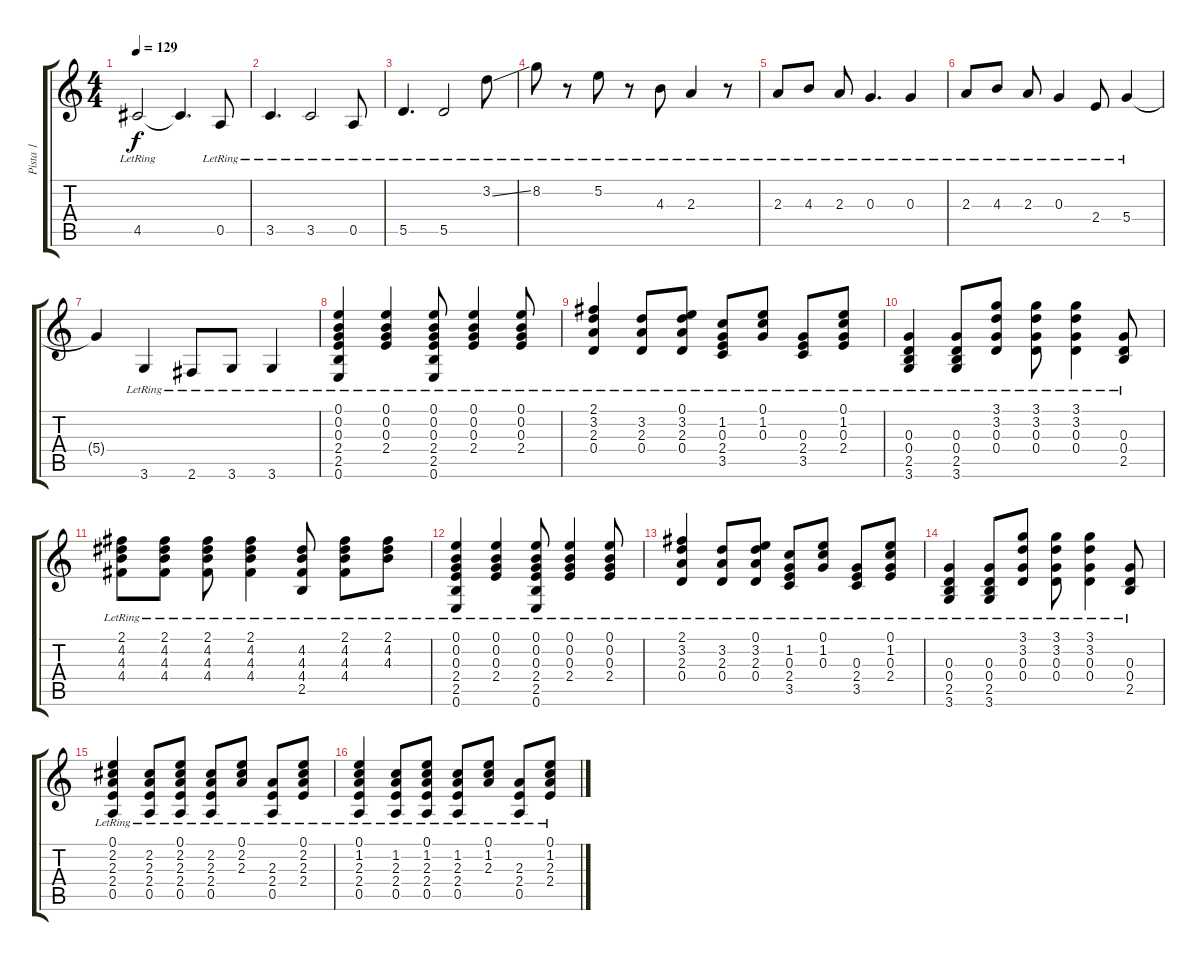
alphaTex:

\track ("Pista 1" "Pista 1") {instrument acousticguitarsteel}
\staff {score tabs}
\tuning (E4 B3 G3 D3 A2 E2) {hide}
\ts (4 4)
\tempo 129
\clef g2
\ks c
4.5{lr}.2{dy f} 4.5{t}.4{d} 0.5{lr}.8 |
3.5{lr}.4{d} 3.5{lr}.2 0.5{lr}.8 |
5.5{lr}.4{d} 5.5{lr}.2 3.2{ss lr}.8 |
8.2{lr}.8 r.8 5.2{lr}.8 r.8 4.3{lr}.8 2.3{lr}.4 r.8 |
2.3{lr}.8 4.3{lr}.8 2.3{lr}.8 0.3{lr}.4{d} 0.3{lr}.4 |
2.3{lr}.8 4.3{lr}.8 2.3{lr}.8 0.3{lr}.4 2.4{lr}.8 5.4{lr}.4 |
5.4{t}.4{volume 10} 3.6{lr}.4 2.6{lr}.8 3.6{lr}.8 3.6{lr}.4 |
(0.1{lr} 0.2{lr} 0.3{lr} 2.4{lr} 2.5{lr} 0.6{lr}).4 (0.1{lr} 0.2{lr} 0.3{lr} 2.4{lr}).4 (0.1{lr} 0.2{lr} 0.3{lr} 2.4{lr} 2.5{lr} 0.6{lr}).8 (0.1{lr} 0.2{lr} 0.3{lr} 2.4{lr}).4 (0.1{lr} 0.2{lr} 0.3{lr} 2.4{lr}).8 |
(2.1{lr} 3.2{lr} 2.3{lr} 0.4{lr}).4 (3.2{lr} 2.3{lr} 0.4{lr}).8 (0.1{lr} 3.2{lr} 2.3{lr} 0.4{lr}).8 (1.2{lr} 0.3{lr} 2.4{lr} 3.5{lr}).8 (0.1{lr} 1.2{lr} 0.3{lr}).8 (0.3{lr} 2.4{lr} 3.5{lr}).8 (0.1{lr} 1.2{lr} 0.3{lr} 2.4{lr}).8 |
(0.3{lr} 0.4{lr} 2.5{lr} 3.6{lr}).4 (0.3{lr} 0.4{lr} 2.5{lr} 3.6{lr}).8 (3.1{lr} 3.2{lr} 0.3{lr} 0.4{lr}).8 (3.1{lr} 3.2{lr} 0.3{lr} 0.4{lr}).8 (3.1{lr} 3.2{lr} 0.3{lr} 0.4{lr}).4 (0.3{lr} 0.4{lr} 2.5{lr}).8 |
(2.1{lr} 4.2{lr} 4.3{lr} 4.4{lr}).8 (2.1{lr} 4.2{lr} 4.3{lr} 4.4{lr}).8 (2.1{lr} 4.2{lr} 4.3{lr} 4.4{lr}).8 (2.1{lr} 4.2{lr} 4.3{lr} 4.4{lr}).4 (4.2{lr} 4.3{lr} 4.4{lr} 2.5{lr}).8 (2.1{lr} 4.2{lr} 4.3{lr} 4.4{lr}).8 (2.1{lr} 4.2{lr} 4.3{lr}).8 |
(0.1{lr} 0.2{lr} 0.3{lr} 2.4{lr} 2.5{lr} 0.6{lr}).4 (0.1{lr} 0.2{lr} 0.3{lr} 2.4{lr}).4 (0.1{lr} 0.2{lr} 0.3{lr} 2.4{lr} 2.5{lr} 0.6{lr}).8 (0.1{lr} 0.2{lr} 0.3{lr} 2.4{lr}).4 (0.1{lr} 0.2{lr} 0.3{lr} 2.4{lr}).8 |
(2.1{lr} 3.2{lr} 2.3{lr} 0.4{lr}).4 (3.2{lr} 2.3{lr} 0.4{lr}).8 (0.1{lr} 3.2{lr} 2.3{lr} 0.4{lr}).8 (1.2{lr} 0.3{lr} 2.4{lr} 3.5{lr}).8 (0.1{lr} 1.2{lr} 0.3{lr}).8 (0.3{lr} 2.4{lr} 3.5{lr}).8 (0.1{lr} 1.2{lr} 0.3{lr} 2.4{lr}).8 |
(0.3{lr} 0.4{lr} 2.5{lr} 3.6{lr}).4 (0.3{lr} 0.4{lr} 2.5{lr} 3.6{lr}).8 (3.1{lr} 3.2{lr} 0.3{lr} 0.4{lr}).8 (3.1{lr} 3.2{lr} 0.3{lr} 0.4{lr}).8 (3.1{lr} 3.2{lr} 0.3{lr} 0.4{lr}).4 (0.3{lr} 0.4{lr} 2.5{lr}).8 |
(0.1{lr} 2.2{lr} 2.3{lr} 2.4{lr} 0.5{lr}).4 (2.2{lr} 2.3{lr} 2.4{lr} 0.5{lr}).8 (0.1{lr} 2.2{lr} 2.3{lr} 2.4{lr} 0.5{lr}).8 (2.2{lr} 2.3{lr} 2.4{lr} 0.5{lr}).8 (0.1{lr} 2.2{lr} 2.3{lr}).8 (2.3{lr} 2.4{lr} 0.5{lr}).8 (0.1{lr} 2.2{lr} 2.3{lr} 2.4{lr}).8 |
(0.1{lr} 1.2{lr} 2.3{lr} 2.4{lr} 0.5{lr}).4 (1.2{lr} 2.3{lr} 2.4{lr} 0.5{lr}).8 (0.1{lr} 1.2{lr} 2.3{lr} 2.4{lr} 0.5{lr}).8 (1.2{lr} 2.3{lr} 2.4{lr} 0.5{lr}).8 (0.1{lr} 1.2{lr} 2.3{lr}).8 (2.3{lr} 2.4{lr} 0.5{lr}).8 (0.1{lr} 1.2{lr} 2.3{lr} 2.4{lr}).8
